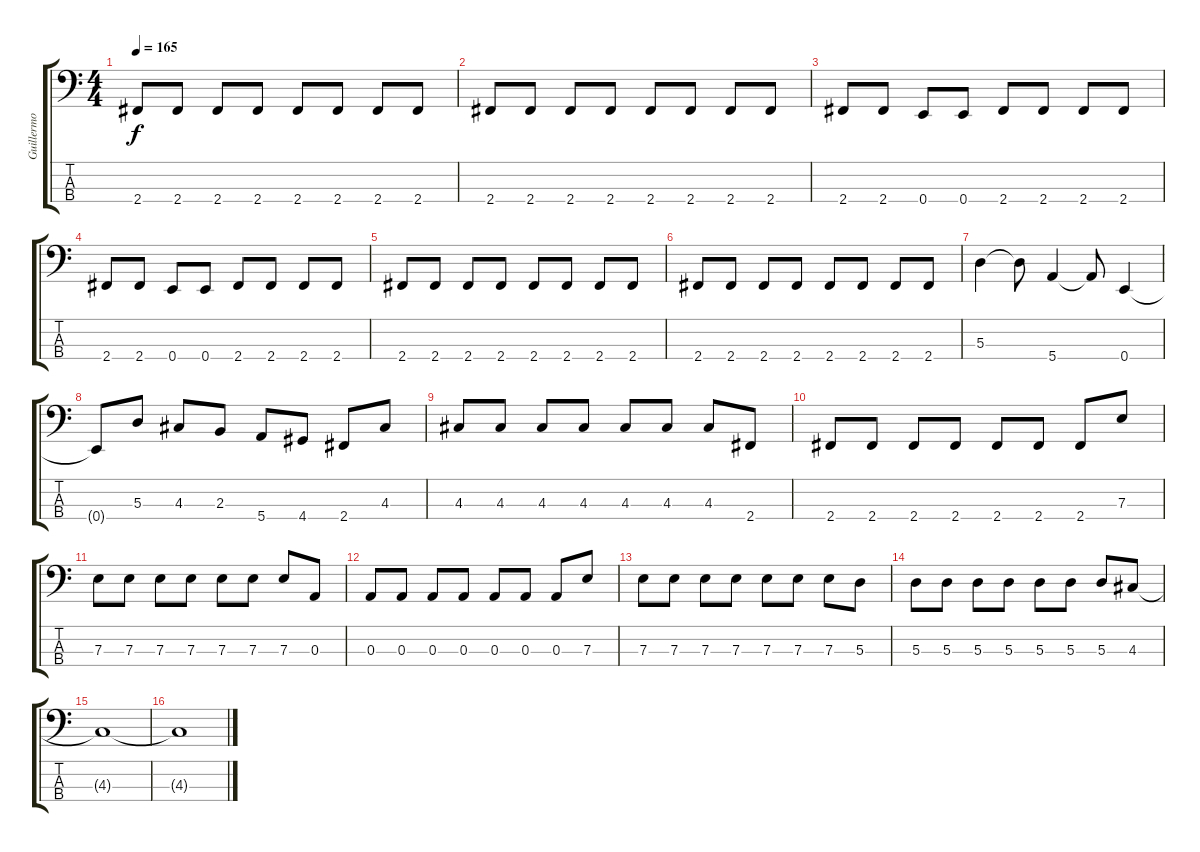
\track ("Guillermo Sánchez" "Guillermo ") {instrument electricbasspick}
\staff {score tabs}
\tuning (G2 D2 A1 E1) {hide}
\ts (4 4)
\tempo 165
\clef f4
\ks c
2.4.8{dy f} 2.4.8 2.4.8 2.4.8 2.4.8 2.4.8 2.4.8 2.4.8 |
2.4.8 2.4.8 2.4.8 2.4.8 2.4.8 2.4.8 2.4.8 2.4.8 |
2.4.8 2.4.8 0.4.8 0.4.8 2.4.8 2.4.8 2.4.8 2.4.8 |
2.4.8 2.4.8 0.4.8 0.4.8 2.4.8 2.4.8 2.4.8 2.4.8 |
2.4.8 2.4.8 2.4.8 2.4.8 2.4.8 2.4.8 2.4.8 2.4.8 |
2.4.8 2.4.8 2.4.8 2.4.8 2.4.8 2.4.8 2.4.8 2.4.8 |
5.3.4 5.3{t}.8 5.4.4 5.4{t}.8 0.4.4 |
0.4{t}.8 5.3.8 4.3.8 2.3.8 5.4.8 4.4.8 2.4.8 4.3.8 |
4.3.8 4.3.8 4.3.8 4.3.8 4.3.8 4.3.8 4.3.8 2.4.8 |
2.4.8 2.4.8 2.4.8 2.4.8 2.4.8 2.4.8 2.4.8 7.3.8 |
7.3.8 7.3.8 7.3.8 7.3.8 7.3.8 7.3.8 7.3.8 0.3.8 |
0.3.8 0.3.8 0.3.8 0.3.8 0.3.8 0.3.8 0.3.8 7.3.8 |
7.3.8 7.3.8 7.3.8 7.3.8 7.3.8 7.3.8 7.3.8 5.3.8 |
5.3.8 5.3.8 5.3.8 5.3.8 5.3.8 5.3.8 5.3.8 4.3.8 |
4.3{t}.1 |
4.3{t}.1
